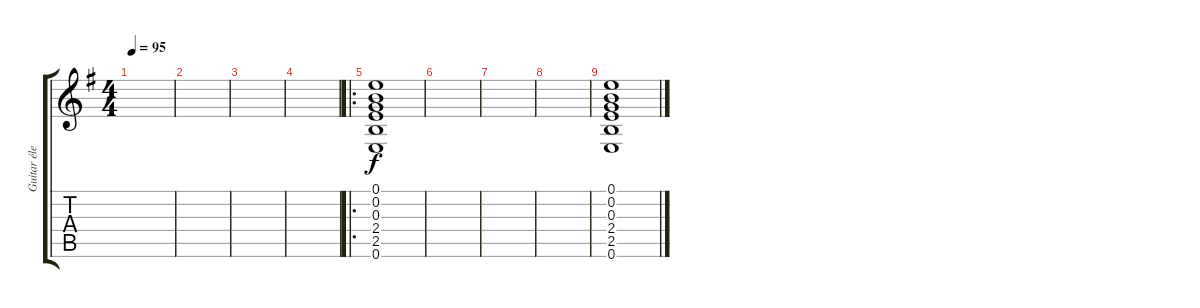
\track ("Guitar électrique" "Guitar éle") {instrument distortionguitar}
\staff {score tabs}
\tuning (E4 B3 G3 D3 A2 E2) {hide}
\ts (4 4)
\tempo 95
\clef g2
\ks g
|
|
|
|
\ro
(0.1 0.2 0.3 2.4 2.5 0.6).1 |
|
|
|
(0.1 0.2 0.3 2.4 2.5 0.6).1
